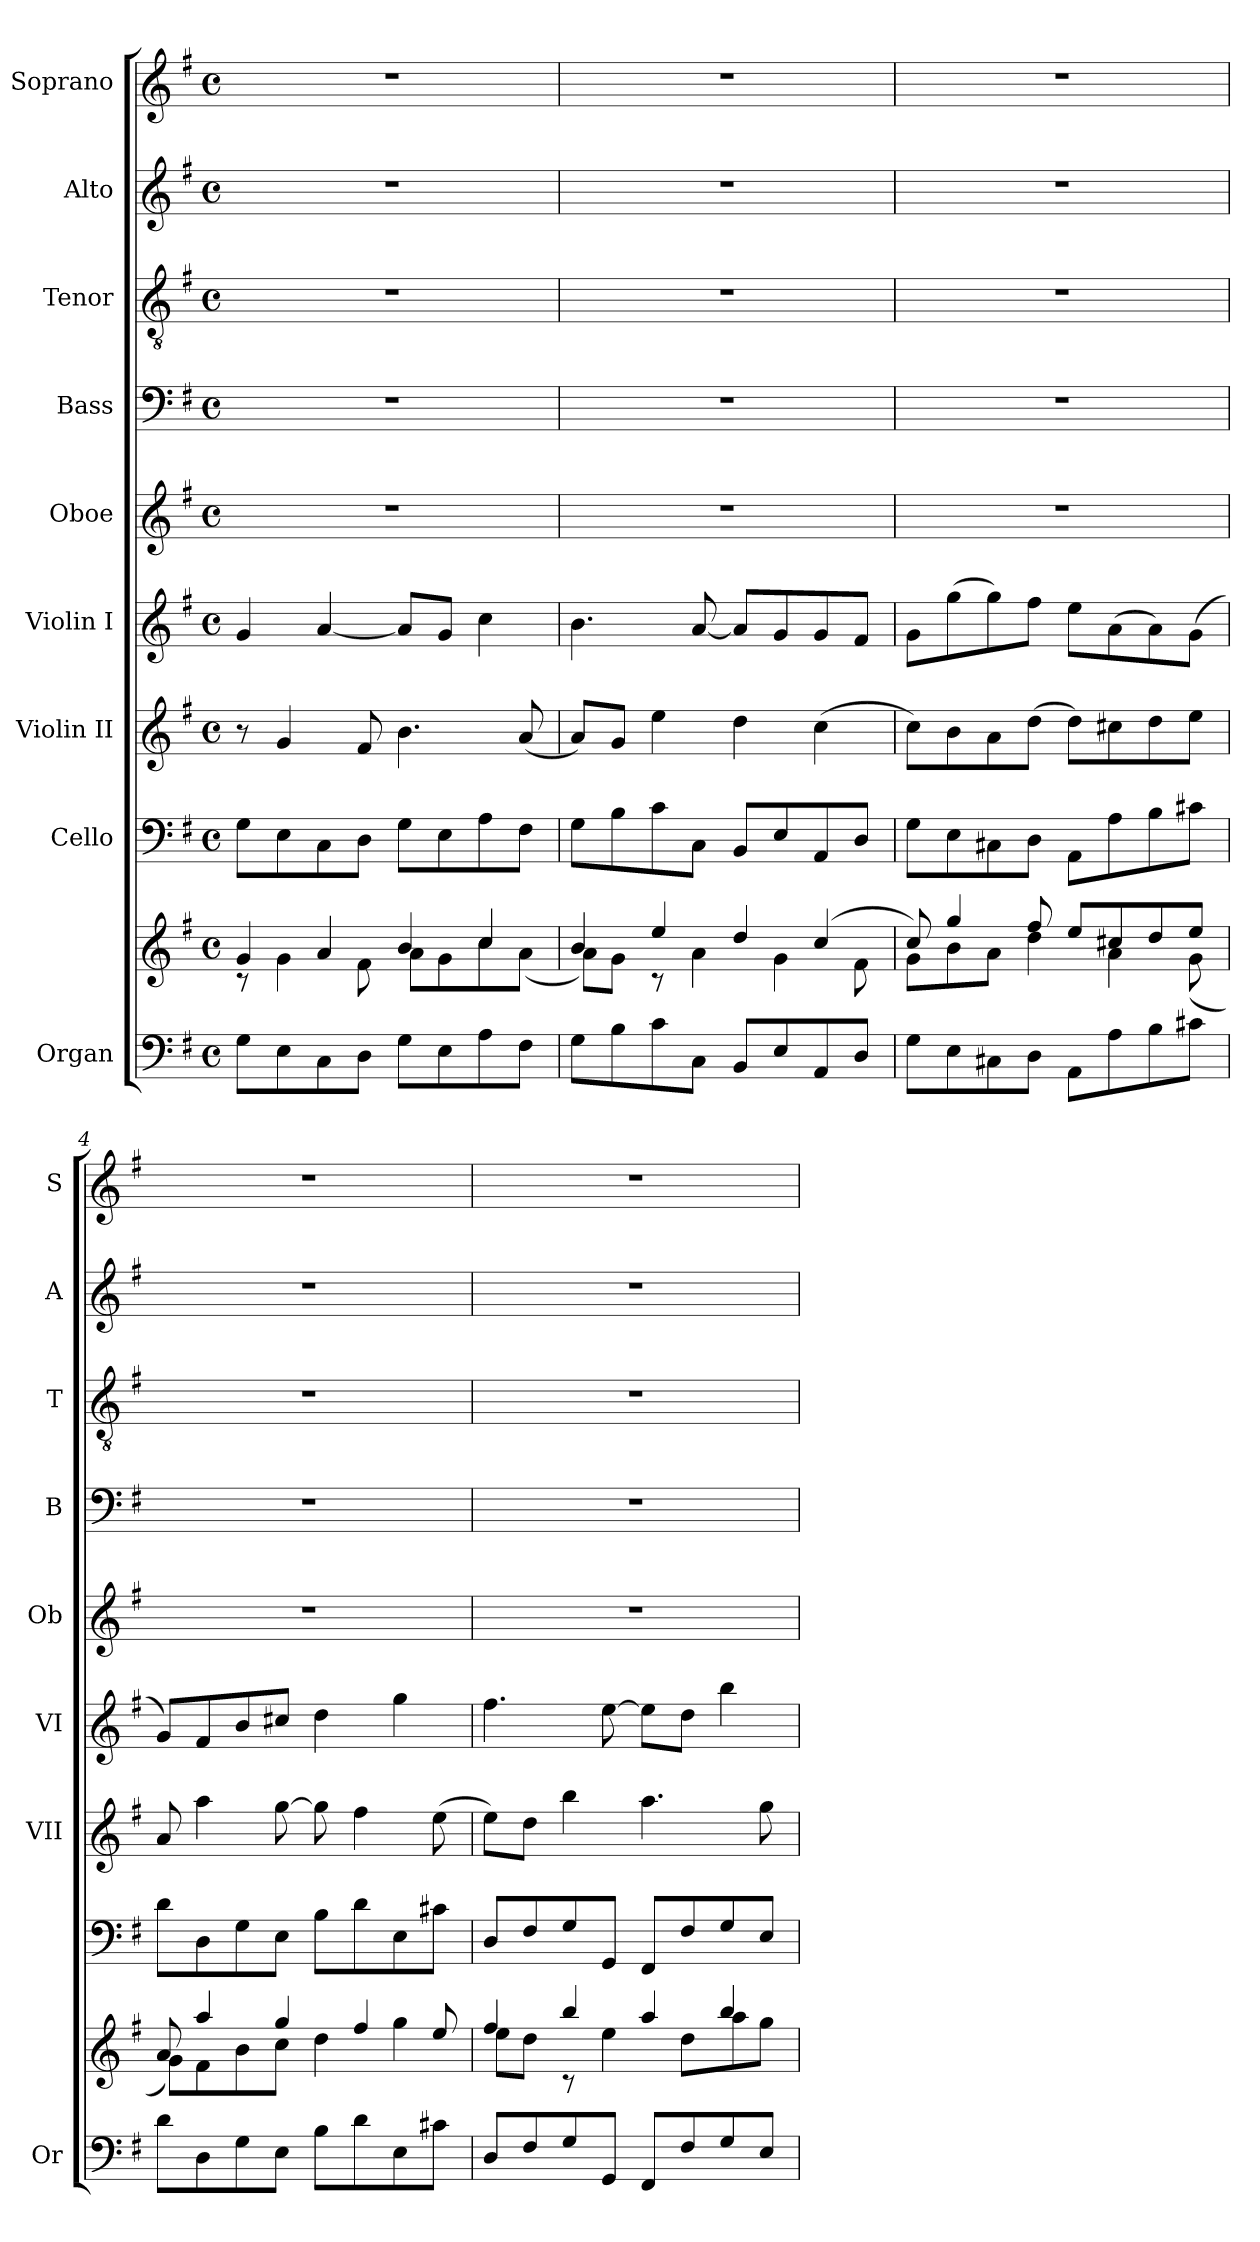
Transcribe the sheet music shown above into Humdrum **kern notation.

**kern	**kern	**kern	**kern	**kern	**kern	**kern	**kern	**kern	**kern
*part9	*part9	*part8	*part7	*part6	*part5	*part4	*part3	*part2	*part1
*staff10	*staff9	*staff8	*staff7	*staff6	*staff5	*staff4	*staff3	*staff2	*staff1
*I"Organ	*	*I"Cello	*I"Violin II	*I"Violin I	*I"Oboe	*I"Bass	*I"Tenor	*I"Alto	*I"Soprano
*I'Or	*	*	*I'VII	*I'VI	*I'Ob	*I'B	*I'T	*I'A	*I'S
*clefF4	*clefG2	*clefF4	*clefG2	*clefG2	*clefG2	*clefF4	*clefGv2	*clefG2	*clefG2
*k[f#]	*k[f#]	*k[f#]	*k[f#]	*k[f#]	*k[f#]	*k[f#]	*k[f#]	*k[f#]	*k[f#]
*G:	*G:	*G:	*G:	*G:	*G:	*G:	*G:	*G:	*G:
*M4/4	*M4/4	*M4/4	*M4/4	*M4/4	*M4/4	*M4/4	*M4/4	*M4/4	*M4/4
*met(c)	*met(c)	*met(c)	*met(c)	*met(c)	*met(c)	*met(c)	*met(c)	*met(c)	*met(c)
=1	=1	=1	=1	=1	=1	=1	=1	=1	=1
*	*^	*	*	*	*	*	*	*	*
8G\L	4g/	8rc	8G\L	8r	4g/	1r	1r	1r	1r	1r
8E\	.	4g\	8E\	4g/	.	.	.	.	.	.
8C\	4a/	.	8C\	.	[4a/	.	.	.	.	.
8D\J	.	8f#\	8D\J	8f#/	.	.	.	.	.	.
8G\L	4b/	8a\L	8G\L	4.b\	8a/L]	.	.	.	.	.
8E\	.	8g\	8E\	.	8g/J	.	.	.	.	.
8A\	4cc/	8cc\	8A\	.	4cc\	.	.	.	.	.
8F#\J	.	(8a\J	8F#\J	(8a/	.	.	.	.	.	.
=2	=2	=2	=2	=2	=2	=2	=2	=2	=2	=2
8G\L	4b/	8a\L)	8G\L	8a/L)	4.b\	1r	1r	1r	1r	1r
8B\	.	8g\J	8B\	8g/J	.	.	.	.	.	.
8c\	4ee/	8rc	8c\	4ee\	.	.	.	.	.	.
8C\J	.	4a\	8C\J	.	[8a/	.	.	.	.	.
8BB/L	4dd/	.	8BB/L	4dd\	8a/L]	.	.	.	.	.
8E/	.	4g\	8E/	.	8g/	.	.	.	.	.
8AA/	(4cc/	.	8AA/	(4cc\	8g/	.	.	.	.	.
8D/J	.	8f#\	8D/J	.	8f#/J	.	.	.	.	.
=3	=3	=3	=3	=3	=3	=3	=3	=3	=3	=3
8G\L	8cc/)	8g\L	8G\L	8cc\L)	8g\L	1r	1r	1r	1r	1r
8E\	4gg/	8b\	8E\	8b\	(8gg\	.	.	.	.	.
8C#X\	.	8a\J	8C#X\	8a\	8gg\)	.	.	.	.	.
8D\J	8ff#/	4dd\	8D\J	(8dd\J	8ff#\J	.	.	.	.	.
8AA\L	8ee/L	.	8AA\L	8dd\L)	8ee\L	.	.	.	.	.
8A\	8cc#X/	4a\	8A\	8cc#X\	(8a\	.	.	.	.	.
8B\	8dd/	.	8B\	8dd\	8a\)	.	.	.	.	.
8c#X\J	8ee/J	(8g\	8c#X\J	8ee\J	(8g\J	.	.	.	.	.
!!LO:LB:g=z
=4	=4	=4	=4	=4	=4	=4	=4	=4	=4	=4
8d\L	8a/	8g\L)	8d\L	8a/	8g/L)	1r	1r	1r	1r	1r
8D\	4aa/	8f#\	8D\	4aa\	8f#/	.	.	.	.	.
8G\	.	8b\	8G\	.	8b/	.	.	.	.	.
8E\J	4gg/	8cc\J	8E\J	[8gg\	8cc#X/J	.	.	.	.	.
8B\L	.	4dd\	8B\L	8gg\]	4dd\	.	.	.	.	.
8d\	4ff#/	.	8d\	4ff#\	.	.	.	.	.	.
8E\	.	4gg\	8E\	.	4gg\	.	.	.	.	.
8c#X\J	8ee/	.	8c#X\J	(8ee\	.	.	.	.	.	.
=5	=5	=5	=5	=5	=5	=5	=5	=5	=5	=5
8D/L	4ff#/	8ee\L	8D/L	8ee\L)	4.ff#\	1r	1r	1r	1r	1r
8F#/	.	8dd\J	8F#/	8dd\J	.	.	.	.	.	.
8G/	4bb/	8rc	8G/	4bb\	.	.	.	.	.	.
8GG/J	.	4ee\	8GG/J	.	[8ee\	.	.	.	.	.
8FF#/L	4aa/	.	8FF#/L	4.aa\	8ee\L]	.	.	.	.	.
8F#/	.	8dd\L	8F#/	.	8dd\J	.	.	.	.	.
8G/	4bb/	8aa\	8G/	.	4bb\	.	.	.	.	.
8E/J	.	8gg\J	8E/J	8gg\	.	.	.	.	.	.
*	*v	*v	*	*	*	*	*	*	*	*
=	=	=	=	=	=	=	=	=	=
*-	*-	*-	*-	*-	*-	*-	*-	*-	*-
